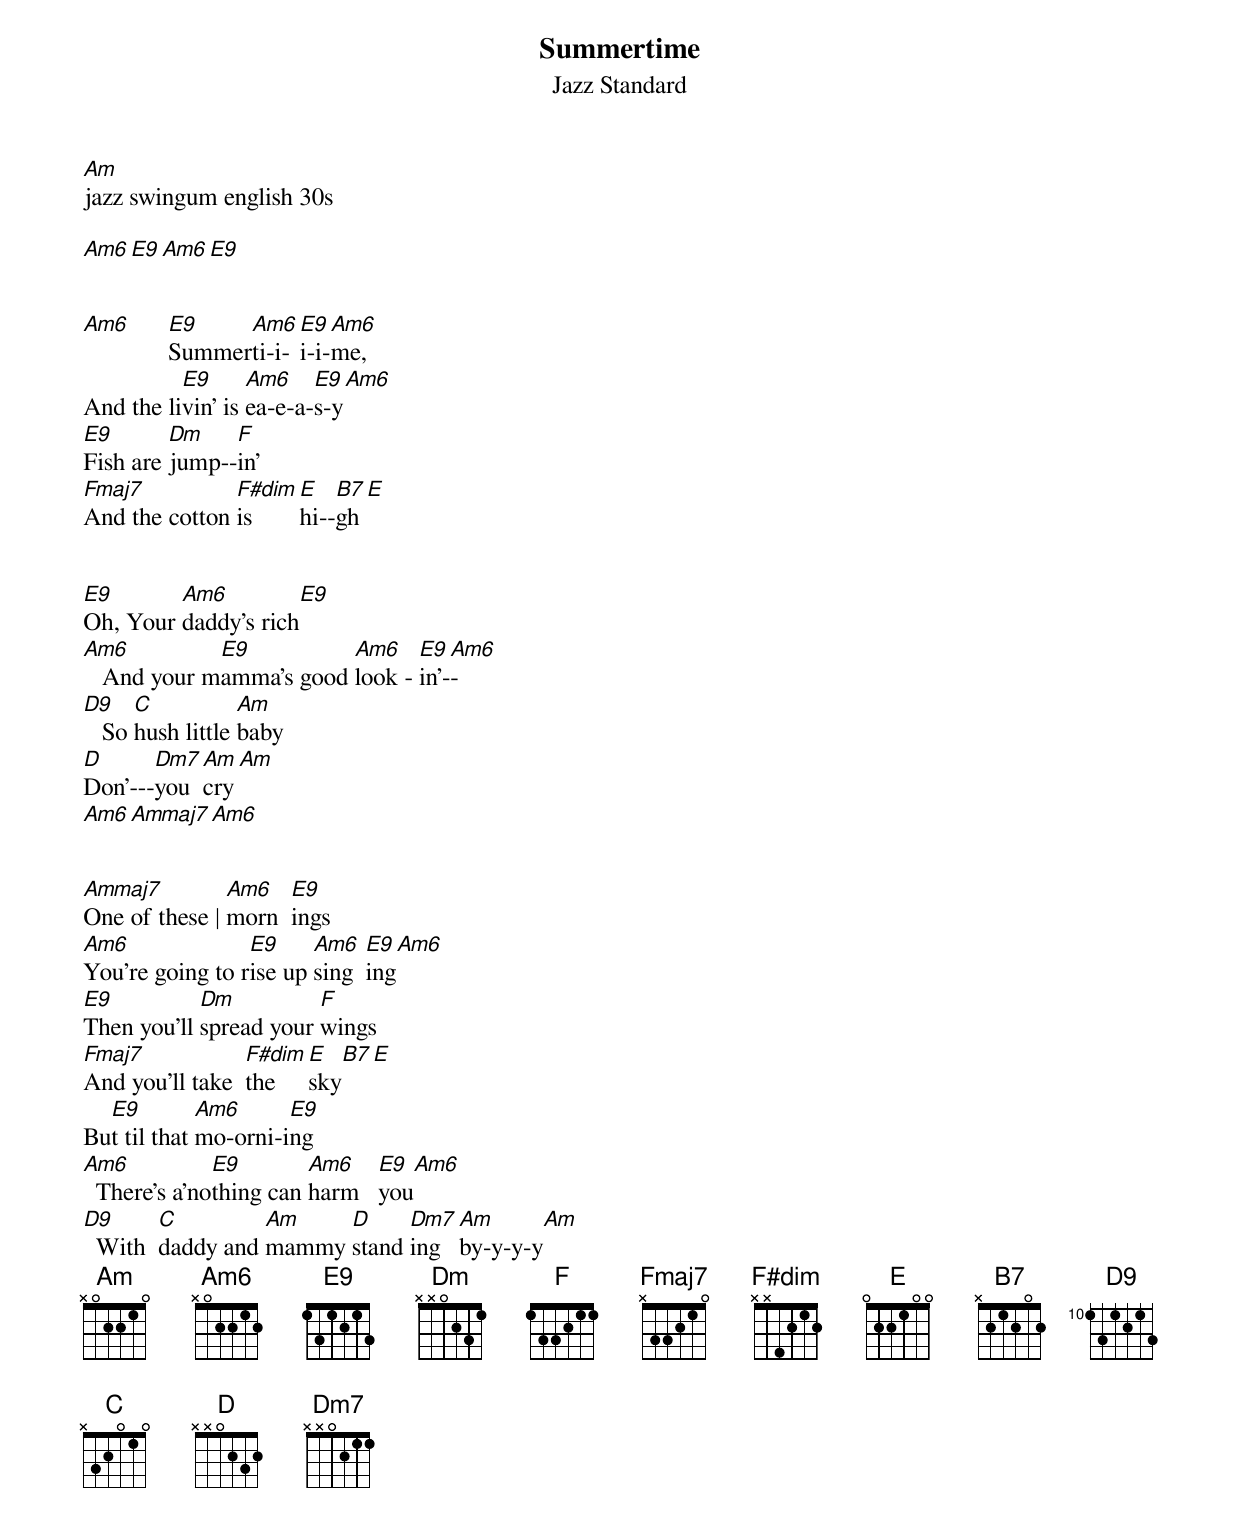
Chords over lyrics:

Summertime
Jazz Standard
Am
jazz swingum english 30s

 Am6  E9   Am6  E9


Am6   E9    Am6  E9  Am6
      Summerti-i-i-i-me,
          E9      Am6    E9 Am6
And the livin' is ea-e-a-s-y
E9       Dm    F
Fish are jump--in'
Fmaj7          F#dim   E   B7   E
And the cotton is      hi--gh


E9       Am6         E9
Oh, Your daddy's rich
Am6          E9          Am6    E9  Am6
   And your mamma's good look - in'--
D9    C           Am
   So hush little baby
D      Dm7 Am    Am
Don'---you cry
  Am6    Ammaj7   Am6


Ammaj7         Am6   E9
One of these | morn  ings
Am6              E9     Am6   E9    Am6
You're going to rise up sing  ing
E9          Dm          F
Then you'll spread your wings
Fmaj7            F#dim   E   B7   E
And you'll take  the     sky
  E9         Am6      E9
But til that mo-orni-ing
Am6           E9        Am6    E9   Am6
  There's a'nothing can harm   you
D9      C         Am    D     Dm7   Am         Am
  With  daddy and mammy stand ing   by-y-y-y
